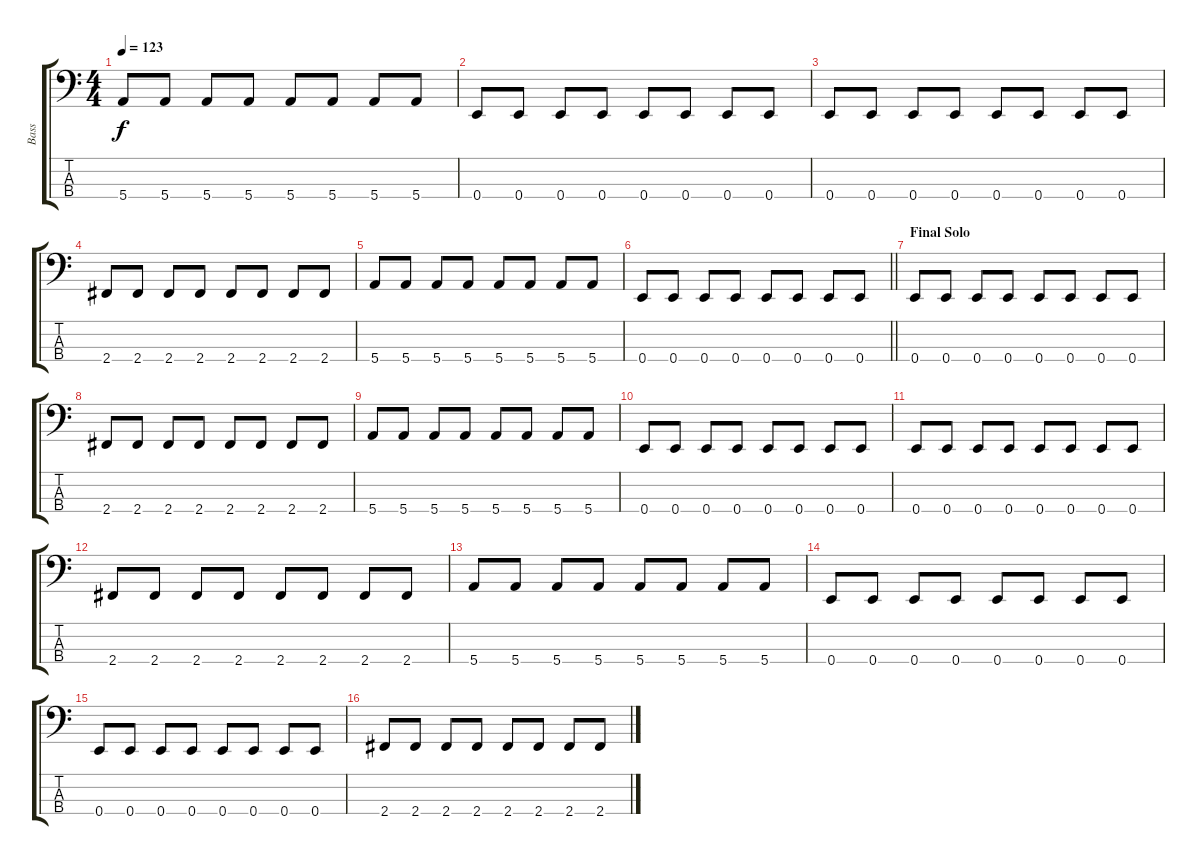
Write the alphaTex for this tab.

\track ("Bass" "Bass") {instrument electricbassfinger}
\staff {score tabs}
\tuning (G2 D2 A1 E1) {hide}
\ts (4 4)
\tempo 123
\clef f4
\ks c
5.4.8{dy f} 5.4.8 5.4.8 5.4.8 5.4.8 5.4.8 5.4.8 5.4.8 |
0.4.8 0.4.8 0.4.8 0.4.8 0.4.8 0.4.8 0.4.8 0.4.8 |
0.4.8 0.4.8 0.4.8 0.4.8 0.4.8 0.4.8 0.4.8 0.4.8 |
2.4.8 2.4.8 2.4.8 2.4.8 2.4.8 2.4.8 2.4.8 2.4.8 |
5.4.8 5.4.8 5.4.8 5.4.8 5.4.8 5.4.8 5.4.8 5.4.8 |
\barLineRight lightlight
0.4.8 0.4.8 0.4.8 0.4.8 0.4.8 0.4.8 0.4.8 0.4.8 |
\section ("" "Final Solo")
0.4.8 0.4.8 0.4.8 0.4.8 0.4.8 0.4.8 0.4.8 0.4.8 |
2.4.8 2.4.8 2.4.8 2.4.8 2.4.8 2.4.8 2.4.8 2.4.8 |
5.4.8 5.4.8 5.4.8 5.4.8 5.4.8 5.4.8 5.4.8 5.4.8 |
0.4.8 0.4.8 0.4.8 0.4.8 0.4.8 0.4.8 0.4.8 0.4.8 |
0.4.8 0.4.8 0.4.8 0.4.8 0.4.8 0.4.8 0.4.8 0.4.8 |
2.4.8 2.4.8 2.4.8 2.4.8 2.4.8 2.4.8 2.4.8 2.4.8 |
5.4.8 5.4.8 5.4.8 5.4.8 5.4.8 5.4.8 5.4.8 5.4.8 |
0.4.8 0.4.8 0.4.8 0.4.8 0.4.8 0.4.8 0.4.8 0.4.8 |
0.4.8 0.4.8 0.4.8 0.4.8 0.4.8 0.4.8 0.4.8 0.4.8 |
2.4.8 2.4.8 2.4.8 2.4.8 2.4.8 2.4.8 2.4.8 2.4.8
